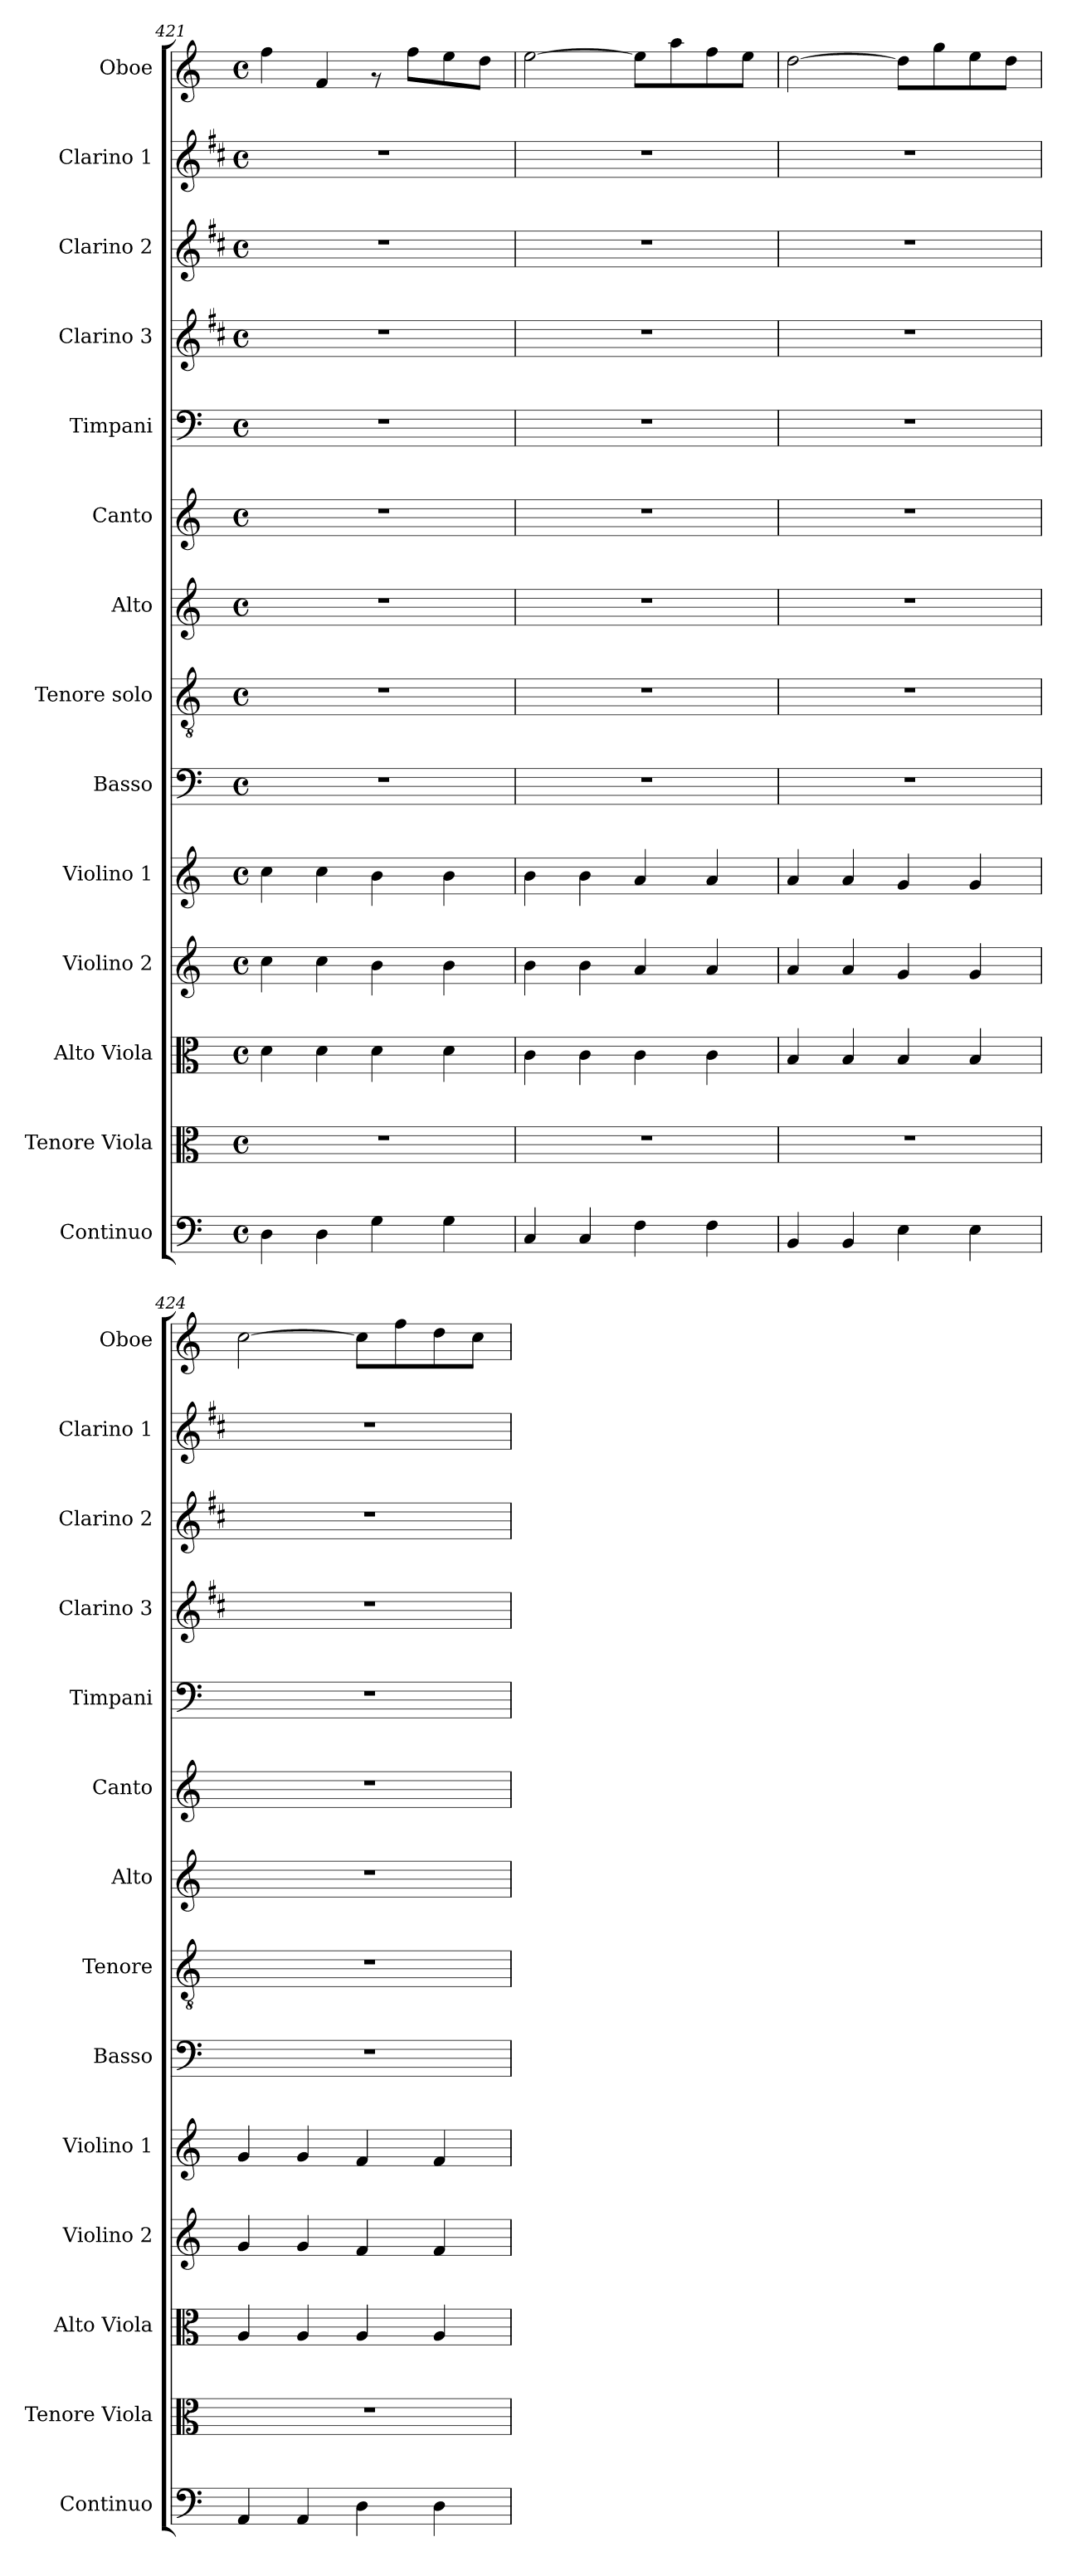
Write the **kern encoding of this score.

**kern	**kern	**kern	**kern	**kern	**kern	**kern	**kern	**kern	**kern	**kern	**kern	**kern	**kern
*part14	*part13	*part12	*part11	*part10	*part9	*part8	*part7	*part6	*part5	*part4	*part3	*part2	*part1
*staff14	*staff13	*staff12	*staff11	*staff10	*staff9	*staff8	*staff7	*staff6	*staff5	*staff4	*staff3	*staff2	*staff1
*I"Continuo	*I"Tenore Viola	*I"Alto Viola	*I"Violino 2	*I"Violino 1	*I"Basso	*I"Tenore solo	*I"Alto	*I"Canto	*I"Timpani	*I"Clarino 3	*I"Clarino 2	*I"Clarino 1	*I"Oboe
*I'Continuo	*I'Tenore Viola	*I'Alto Viola	*I'Violino 2	*I'Violino 1	*I'Basso	*I'Tenore	*I'Alto	*I'Canto	*I'Timpani	*I'Clarino 3	*I'Clarino 2	*I'Clarino 1	*I'Oboe
*clefF4	*clefC3	*clefC3	*clefG2	*clefG2	*clefF4	*clefGv2	*clefG2	*clefG2	*clefF4	*clefG2	*clefG2	*clefG2	*clefG2
*	*	*	*	*	*	*	*	*	*	*ITrd1c2	*ITrd1c2	*ITrd1c2	*
*k[]	*k[]	*k[]	*k[]	*k[]	*k[]	*k[]	*k[]	*k[]	*k[]	*k[]	*k[]	*k[]	*k[]
*C:	*C:	*C:	*C:	*C:	*C:	*C:	*C:	*C:	*C:	*C:	*C:	*C:	*C:
*M4/4	*M4/4	*M4/4	*M4/4	*M4/4	*M4/4	*M4/4	*M4/4	*M4/4	*M4/4	*M4/4	*M4/4	*M4/4	*M4/4
*met(c)	*met(c)	*met(c)	*met(c)	*met(c)	*met(c)	*met(c)	*met(c)	*met(c)	*met(c)	*met(c)	*met(c)	*met(c)	*met(c)
=421	=421	=421	=421	=421	=421	=421	=421	=421	=421	=421	=421	=421	=421
4D\	1r	4d\	4cc\	4cc\	1r	1r	1r	1r	1r	1r	1r	1r	4ff\
4D\	.	4d\	4cc\	4cc\	.	.	.	.	.	.	.	.	4f/
4G\	.	4d\	4b\	4b\	.	.	.	.	.	.	.	.	8rf
.	.	.	.	.	.	.	.	.	.	.	.	.	8ff\L
4G\	.	4d\	4b\	4b\	.	.	.	.	.	.	.	.	8ee\
.	.	.	.	.	.	.	.	.	.	.	.	.	8dd\J
=422	=422	=422	=422	=422	=422	=422	=422	=422	=422	=422	=422	=422	=422
4C/	1r	4c\	4b\	4b\	1r	1r	1r	1r	1r	1r	1r	1r	[>2ee\
4C/	.	4c\	4b\	4b\	.	.	.	.	.	.	.	.	.
4F\	.	4c\	4a/	4a/	.	.	.	.	.	.	.	.	8ee\L]
.	.	.	.	.	.	.	.	.	.	.	.	.	8aa\
4F\	.	4c\	4a/	4a/	.	.	.	.	.	.	.	.	8ff\
.	.	.	.	.	.	.	.	.	.	.	.	.	8ee\J
=423	=423	=423	=423	=423	=423	=423	=423	=423	=423	=423	=423	=423	=423
4BB/	1r	4B/	4a/	4a/	1r	1r	1r	1r	1r	1r	1r	1r	[>2dd\
4BB/	.	4B/	4a/	4a/	.	.	.	.	.	.	.	.	.
4E\	.	4B/	4g/	4g/	.	.	.	.	.	.	.	.	8dd\L]
.	.	.	.	.	.	.	.	.	.	.	.	.	8gg\
4E\	.	4B/	4g/	4g/	.	.	.	.	.	.	.	.	8ee\
.	.	.	.	.	.	.	.	.	.	.	.	.	8dd\J
=424	=424	=424	=424	=424	=424	=424	=424	=424	=424	=424	=424	=424	=424
4AA/	1r	4A/	4g/	4g/	1r	1r	1r	1r	1r	1r	1r	1r	[>2cc\
4AA/	.	4A/	4g/	4g/	.	.	.	.	.	.	.	.	.
4D\	.	4A/	4f/	4f/	.	.	.	.	.	.	.	.	8cc\L]
.	.	.	.	.	.	.	.	.	.	.	.	.	8ff\
4D\	.	4A/	4f/	4f/	.	.	.	.	.	.	.	.	8dd\
.	.	.	.	.	.	.	.	.	.	.	.	.	8cc\J
=	=	=	=	=	=	=	=	=	=	=	=	=	=
*-	*-	*-	*-	*-	*-	*-	*-	*-	*-	*-	*-	*-	*-
